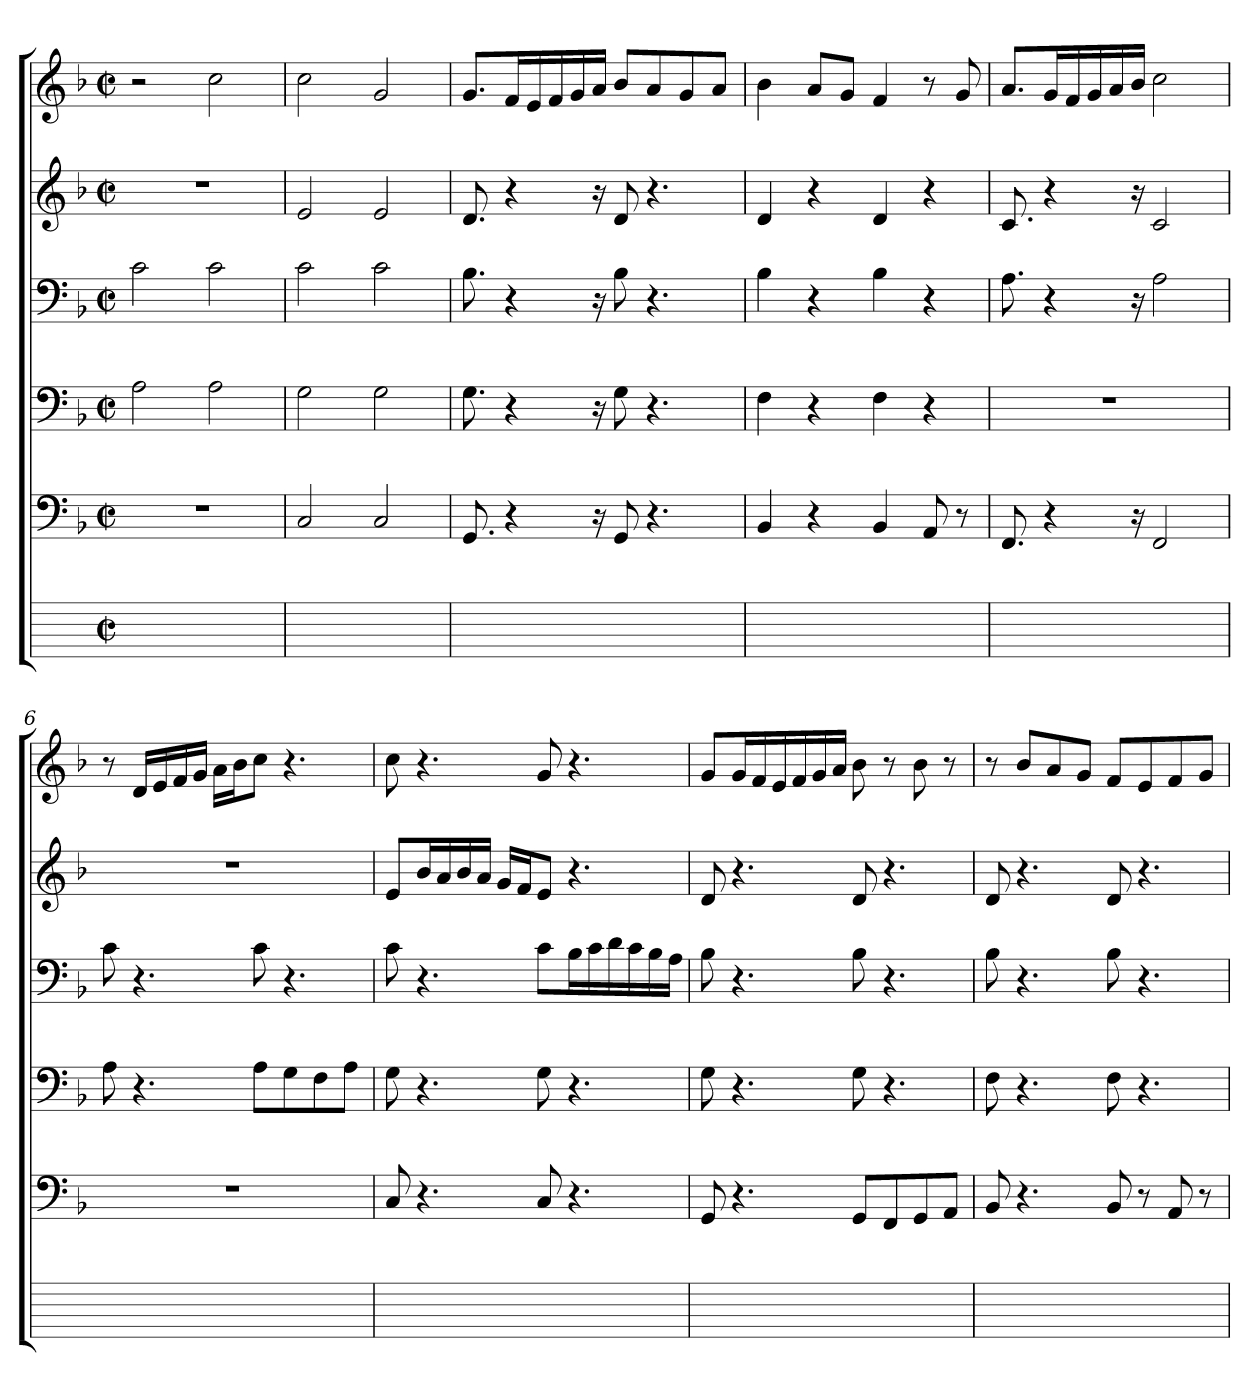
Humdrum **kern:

**kern	**kern	**kern	**kern	**kern	**kern
*part6	*part5	*part4	*part3	*part2	*part1
*staff6	*staff5	*staff4	*staff3	*staff2	*staff1
*stria6	*	*	*	*	*
*	*clefF4	*clefF4	*clefF4	*clefG2	*clefG2
*	*k[b-]	*k[b-]	*k[b-]	*k[b-]	*k[b-]
*	*F:	*F:	*F:	*F:	*F:
*M2/2	*M2/2	*M2/2	*M2/2	*M2/2	*M2/2
*met(c|)	*met(c|)	*met(c|)	*met(c|)	*met(c|)	*met(c|)
=1	=1	=1	=1	=1	=1
1ryy	1r	2A	2c	1r	2r
.	.	2Ai	2ci	.	2cc
=2	=2	=2	=2	=2	=2
1ryy	2C	2G	2ci	2e	2cci
.	2Ci	2Gi	2ci	2ei	2g
=3	=3	=3	=3	=3	=3
1ryy	8.GG	8.G	8.B-	8.d	8.gL
.	4r	4r	4r	4r	16fjL
.	.	.	.	.	16ej
.	.	.	.	.	16fj
.	.	.	.	.	16gj
.	16r	16r	16r	16r	16ajJJ
.	8GG	8Gi	8B-i	8di	8b-L
.	4.r	4.r	4.r	4.r	8aj
.	.	.	.	.	8gj
.	.	.	.	.	8ajJ
=4	=4	=4	=4	=4	=4
1ryy	4BB-	4F	4B-	4d	4b-i
.	4r	4r	4r	4r	8aL
.	.	.	.	.	8gJ
.	4BB-i	4Fi	4B-i	4di	4f
.	8AA	4r	4r	4r	8r
.	8r	.	.	.	8g
=5	=5	=5	=5	=5	=5
1ryy	8.FF	1r	8.A	8.c	8.aL
.	4r	.	4r	4r	16gjL
.	.	.	.	.	16fj
.	.	.	.	.	16gj
.	.	.	.	.	16ai
.	16r	.	16r	16r	16b-jJJ
.	2FFi	.	2Ai	2ci	2cc
=6	=6	=6	=6	=6	=6
1ryy	1r	8A	8c	1r	8r
.	.	4.r	4.r	.	16djLL
.	.	.	.	.	16ej
.	.	.	.	.	16fj
.	.	.	.	.	16gjJJ
.	.	.	.	.	16ajLL
.	.	.	.	.	16b-jJ
.	.	8AiL	8ci	.	8ccJ
.	.	8Gj	4.r	.	4.r
.	.	8Fj	.	.	.
.	.	8AjJ	.	.	.
=7	=7	=7	=7	=7	=7
1ryy	8C	8G	8ci	8eL	8cci
.	4.r	4.r	4.r	16b-jL	4.r
.	.	.	.	16aj	.
.	.	.	.	16b-j	.
.	.	.	.	16ajJJ	.
.	.	.	.	16gjLL	.
.	.	.	.	16fjJ	.
.	8Ci	8Gi	8ciL	8eiJ	8g
.	4.r	4.r	16B-jL	4.r	4.r
.	.	.	16cj	.	.
.	.	.	16dj	.	.
.	.	.	16cj	.	.
.	.	.	16B-j	.	.
.	.	.	16AjJJ	.	.
=8	=8	=8	=8	=8	=8
1ryy	8GG	8G	8B-	8d	8gL
.	4.r	4.r	4.r	4.r	16gjL
.	.	.	.	.	16fj
.	.	.	.	.	16ej
.	.	.	.	.	16fj
.	.	.	.	.	16gj
.	.	.	.	.	16ajJJ
.	8GGL	8Gi	8B-i	8di	8b-
.	8FFj	4.r	4.r	4.r	8r
.	8GGi	.	.	.	8b-i
.	8AAjJ	.	.	.	8r
=9	=9	=9	=9	=9	=9
1ryy	8BB-	8F	8B-	8d	8r
.	4.r	4.r	4.r	4.r	8b-jL
.	.	.	.	.	8a
.	.	.	.	.	8gJ
.	8BB-i	8Fi	8B-i	8di	8fL
.	8r	4.r	4.r	4.r	8ej
.	8AA	.	.	.	8fi
.	8r	.	.	.	8gJ
=	=	=	=	=	=
*-	*-	*-	*-	*-	*-
